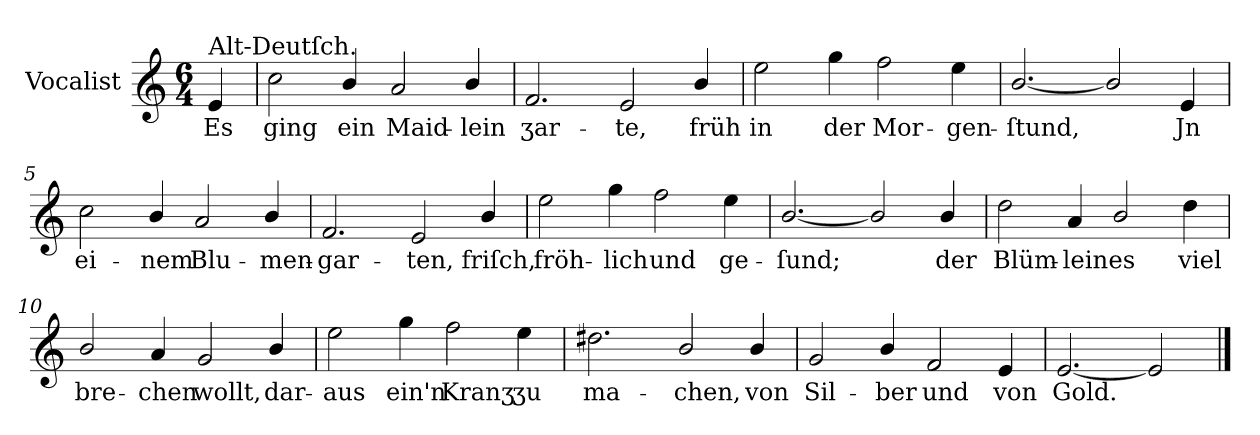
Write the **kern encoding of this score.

**kern	**text
*part1	*part1
*staff1	*staff1
*I"Vocalist	*
*k[]	*
*M6/4	*
=	=
!LO:TX:a:t=Alt-Deutſch.	!
4e	Es
=1	=1
2cc	ging
4b/	ein
2a	Maid-
4b/	-lein
=2	=2
2.f	ʒar-
2e	-te,
4b/	früh
=3	=3
2ee	in
4gg	der
2ff	Mor-
4ee	-gen-
=4	=4
[2.b/	-ſtund,
2b/]	.
4e	Jn
=5	=5
2cc	ei-
4b/	-nem
2a	Blu-
4b/	-men-
=6	=6
2.f	-gar-
2e	-ten,
4b/	friſch,
=7	=7
2ee	fröh-
4gg	-lich
2ff	und
4ee	ge-
=8	=8
[2.b/	-ſund;
2b/]	.
4b/	der
=9	=9
2dd	Blüm-
4a	-lein
2b/	es
4dd	viel
=10	=10
2b/	bre-
4a	-chen
2g	wollt,
4b/	dar-
=11	=11
2ee	-aus
4gg	ein'n
2ff	Kranʒ
4ee	ʒu
=12	=12
2.dd#X	ma-
2b/	-chen,
4b/	von
=13	=13
2g	Sil-
4b/	-ber
2f	und
4e	von
=14	=14
[2.e	Gold.
2e]	.
==	==
*-	*-
